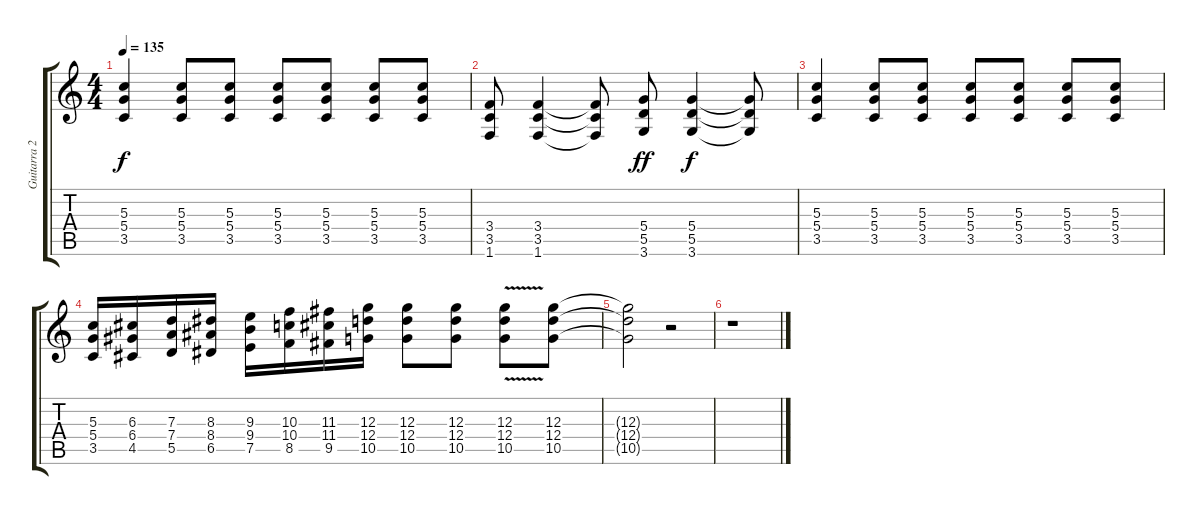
\track ("Guitarra 2" "Guitarra 2") {instrument distortionguitar}
\staff {score tabs}
\tuning (E4 B3 G3 D3 A2 E2) {hide}
\ts (4 4)
\tempo 135
\clef g2
\ks c
(5.3 5.4 3.5).4{dy f} (5.3 5.4 3.5).8 (5.3 5.4 3.5).8 (5.3 5.4 3.5).8 (5.3 5.4 3.5).8 (5.3 5.4 3.5).8 (5.3 5.4 3.5).8 |
(3.4 3.5 1.6).8 (3.4 3.5 1.6).4 (3.4{t} 3.5{t} 1.6{t}).8 (5.4 5.5 3.6).8{dy ff} (5.4 5.5 3.6).4{dy f} (5.4{t} 5.5{t} 3.6{t}).8 |
(5.3 5.4 3.5).4 (5.3 5.4 3.5).8 (5.3 5.4 3.5).8 (5.3 5.4 3.5).8 (5.3 5.4 3.5).8 (5.3 5.4 3.5).8 (5.3 5.4 3.5).8 |
(5.3 5.4 3.5).16 (6.3 6.4 4.5).16 (7.3 7.4 5.5).16 (8.3 8.4 6.5).16 (9.3 9.4 7.5).16 (10.3 10.4 8.5).16 (11.3 11.4 9.5).16 (12.3 12.4 10.5).16 (12.3 12.4 10.5).8 (12.3 12.4 10.5).8 (12.3{v} 12.4 10.5).8 (12.3 12.4 10.5).8 |
(12.3{t} 12.4{t} 10.5{t}).2 r.2 |
r.1
